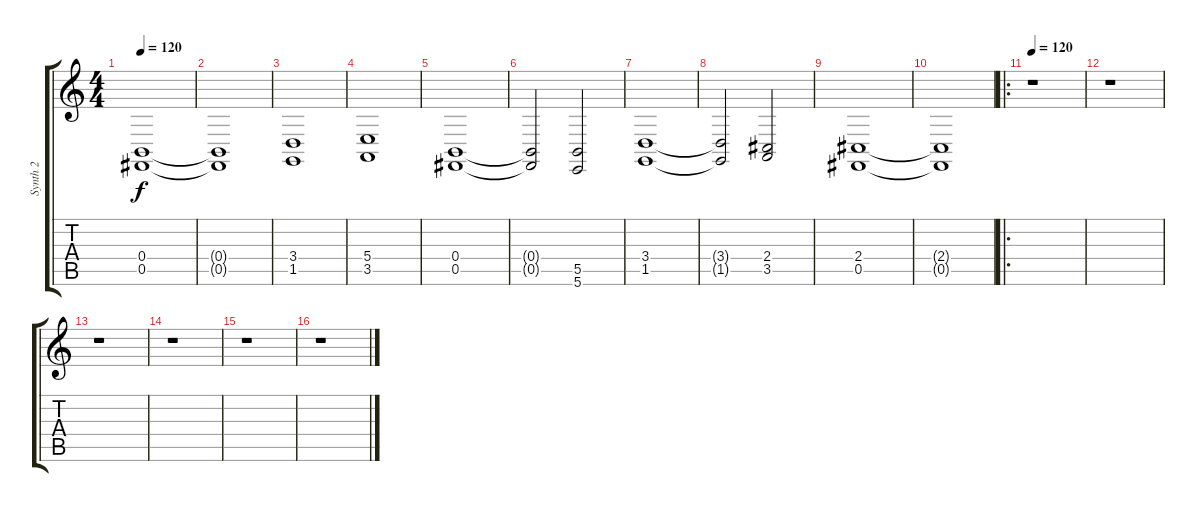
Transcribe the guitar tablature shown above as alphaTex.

\track ("Synth 2" "Synth 2") {instrument stringensemble2}
\staff {score tabs}
\tuning (Db4 Ab3 E3 B2 Gb2 B1) {hide}
\ts (4 4)
\tempo 120
\clef g2
\ks c
(0.4 0.5).1{dy f instrument stringensemble2} |
(0.4{t} 0.5{t}).1 |
(3.4 1.5).1 |
(5.4 3.5).1 |
(0.4 0.5).1 |
(0.4{t} 0.5{t}).2 (5.5 5.6).2 |
(3.4 1.5).1 |
(3.4{t} 1.5{t}).2 (2.4 3.5).2 |
(2.4 0.5).1 |
(2.4{t} 0.5{t}).1 |
\ro
\tempo 120
r.1 |
r.1 |
r.1 |
r.1 |
r.1 |
r.1
